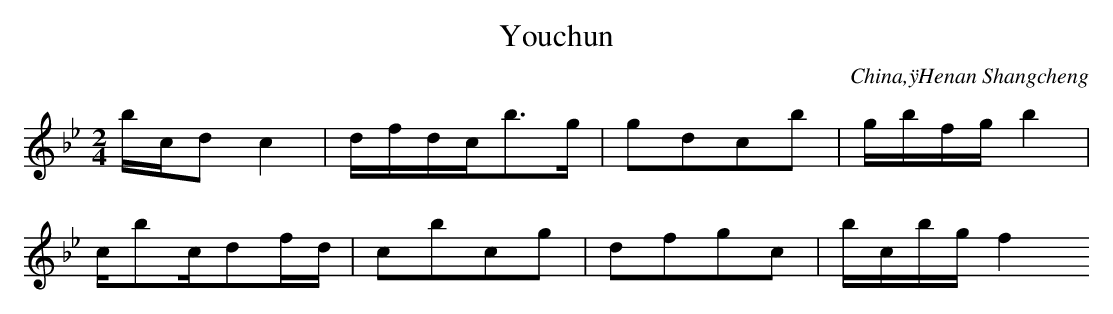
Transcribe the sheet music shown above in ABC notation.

X:1
T: Youchun
O: China,ÿHenan Shangcheng
M: 2/4
L: 1/16
K: Bb
bcd2c4 | dfdcb3g | g2d2c2b2 | gbfgb4 |
cb2cd2fd | c2b2c2g2 | d2f2g2c2 | bcbgf4
